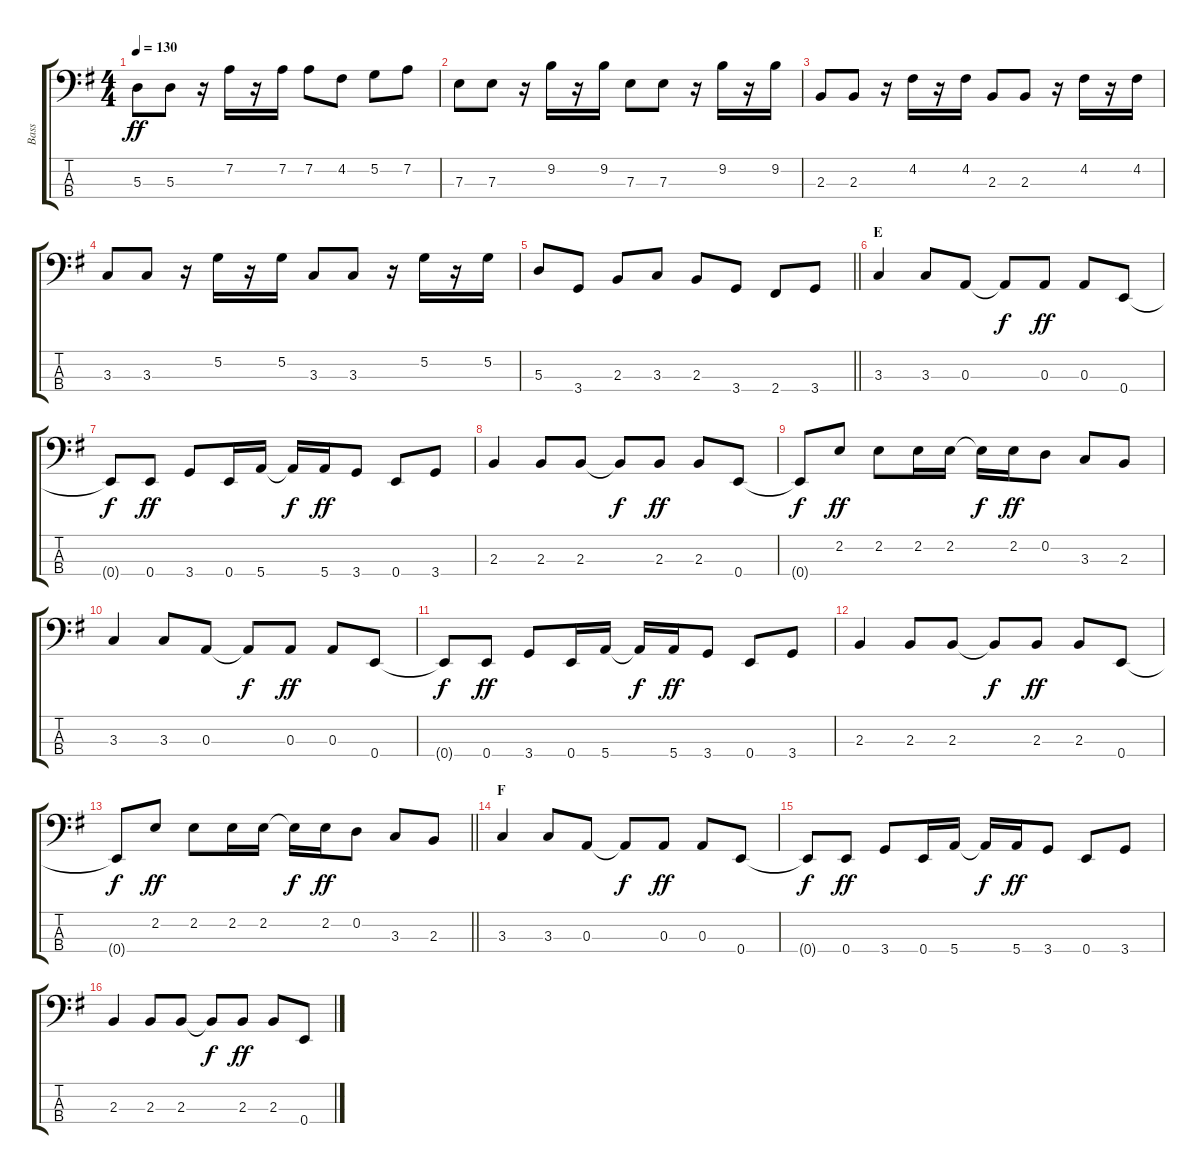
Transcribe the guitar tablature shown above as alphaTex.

\track ("Bass" "Bass") {instrument electricbasspick}
\staff {score tabs}
\tuning (G2 D2 A1 E1) {hide}
\ts (4 4)
\tempo 130
\clef f4
\ks g
5.3.8{dy ff} 5.3.8 r.16 7.2.16 r.16 7.2.16 7.2.8 4.2.8 5.2.8 7.2.8 |
7.3.8 7.3.8 r.16 9.2.16 r.16 9.2.16 7.3.8 7.3.8 r.16 9.2.16 r.16 9.2.16 |
2.3.8 2.3.8 r.16 4.2.16 r.16 4.2.16 2.3.8 2.3.8 r.16 4.2.16 r.16 4.2.16 |
3.3.8 3.3.8 r.16 5.2.16 r.16 5.2.16 3.3.8 3.3.8 r.16 5.2.16 r.16 5.2.16 |
\barLineRight lightlight
5.3.8 3.4.8 2.3.8 3.3.8 2.3.8 3.4.8 2.4.8 3.4.8 |
\section ("" "E")
3.3.4 3.3.8 0.3.8 0.3{t}.8{dy f} 0.3.8{dy ff} 0.3.8 0.4.8 |
0.4{t}.8{dy f} 0.4.8{dy ff} 3.4.8 0.4.16 5.4.16 5.4{t}.16{dy f} 5.4.16{dy ff} 3.4.8 0.4.8 3.4.8 |
2.3.4 2.3.8 2.3.8 2.3{t}.8{dy f} 2.3.8{dy ff} 2.3.8 0.4.8 |
0.4{t}.8{dy f} 2.2.8{dy ff} 2.2.8 2.2.16 2.2.16 2.2{t}.16{dy f} 2.2.16{dy ff} 0.2.8 3.3.8 2.3.8 |
3.3.4 3.3.8 0.3.8 0.3{t}.8{dy f} 0.3.8{dy ff} 0.3.8 0.4.8 |
0.4{t}.8{dy f} 0.4.8{dy ff} 3.4.8 0.4.16 5.4.16 5.4{t}.16{dy f} 5.4.16{dy ff} 3.4.8 0.4.8 3.4.8 |
2.3.4 2.3.8 2.3.8 2.3{t}.8{dy f} 2.3.8{dy ff} 2.3.8 0.4.8 |
\barLineRight lightlight
0.4{t}.8{dy f} 2.2.8{dy ff} 2.2.8 2.2.16 2.2.16 2.2{t}.16{dy f} 2.2.16{dy ff} 0.2.8 3.3.8 2.3.8 |
\section ("" "F")
3.3.4 3.3.8 0.3.8 0.3{t}.8{dy f} 0.3.8{dy ff} 0.3.8 0.4.8 |
0.4{t}.8{dy f} 0.4.8{dy ff} 3.4.8 0.4.16 5.4.16 5.4{t}.16{dy f} 5.4.16{dy ff} 3.4.8 0.4.8 3.4.8 |
2.3.4 2.3.8 2.3.8 2.3{t}.8{dy f} 2.3.8{dy ff} 2.3.8 0.4.8
